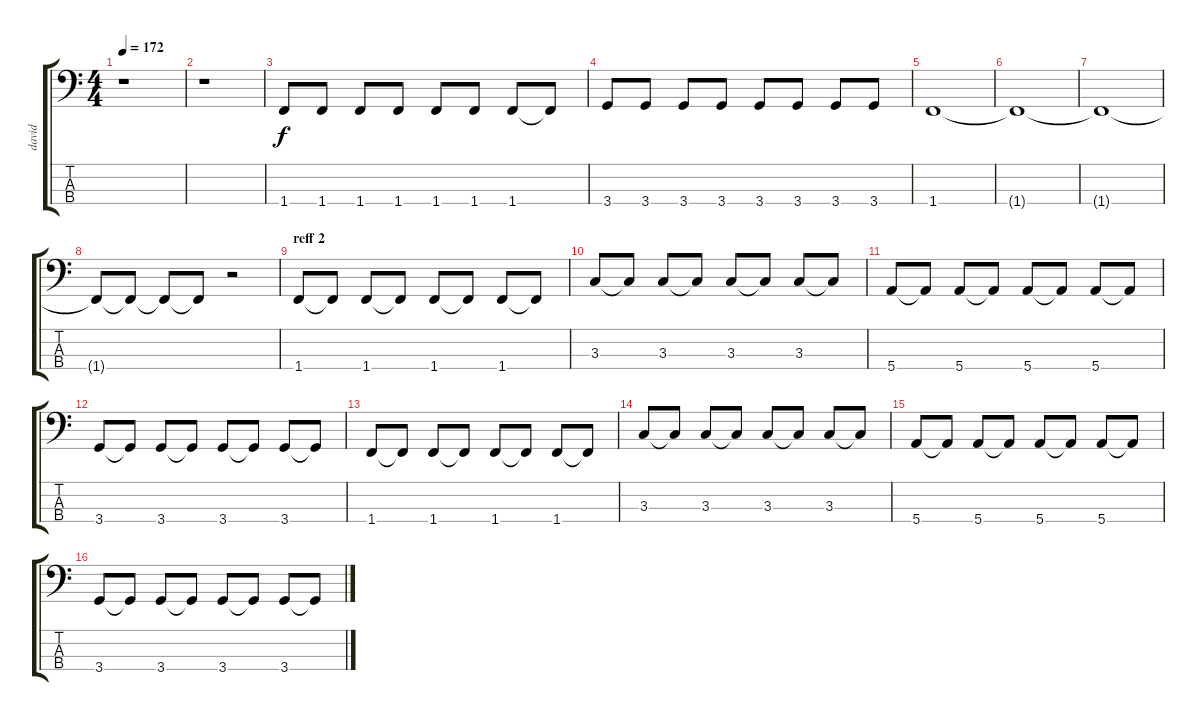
\track ("david" "david") {instrument electricbassfinger}
\staff {score tabs}
\tuning (G2 D2 A1 E1) {hide}
\ts (4 4)
\tempo 172
\clef f4
\ks c
r.1{dy f} |
r.1 |
1.4.8 1.4.8 1.4.8 1.4.8 1.4.8 1.4.8 1.4.8 1.4{t}.8 |
3.4.8 3.4.8 3.4.8 3.4.8 3.4.8 3.4.8 3.4.8 3.4.8 |
1.4.1 |
1.4{t}.1 |
1.4{t}.1 |
1.4{t}.8 1.4{t}.8 1.4{t}.8 1.4{t}.8 r.2 |
\section ("" "reff 2")
1.4.8 1.4{t}.8 1.4.8 1.4{t}.8 1.4.8 1.4{t}.8 1.4.8 1.4{t}.8 |
3.3.8 3.3{t}.8 3.3.8 3.3{t}.8 3.3.8 3.3{t}.8 3.3.8 3.3{t}.8 |
5.4.8 5.4{t}.8 5.4.8 5.4{t}.8 5.4.8 5.4{t}.8 5.4.8 5.4{t}.8 |
3.4.8 3.4{t}.8 3.4.8 3.4{t}.8 3.4.8 3.4{t}.8 3.4.8 3.4{t}.8 |
1.4.8 1.4{t}.8 1.4.8 1.4{t}.8 1.4.8 1.4{t}.8 1.4.8 1.4{t}.8 |
3.3.8 3.3{t}.8 3.3.8 3.3{t}.8 3.3.8 3.3{t}.8 3.3.8 3.3{t}.8 |
5.4.8 5.4{t}.8 5.4.8 5.4{t}.8 5.4.8 5.4{t}.8 5.4.8 5.4{t}.8 |
3.4.8 3.4{t}.8 3.4.8 3.4{t}.8 3.4.8 3.4{t}.8 3.4.8 3.4{t}.8
